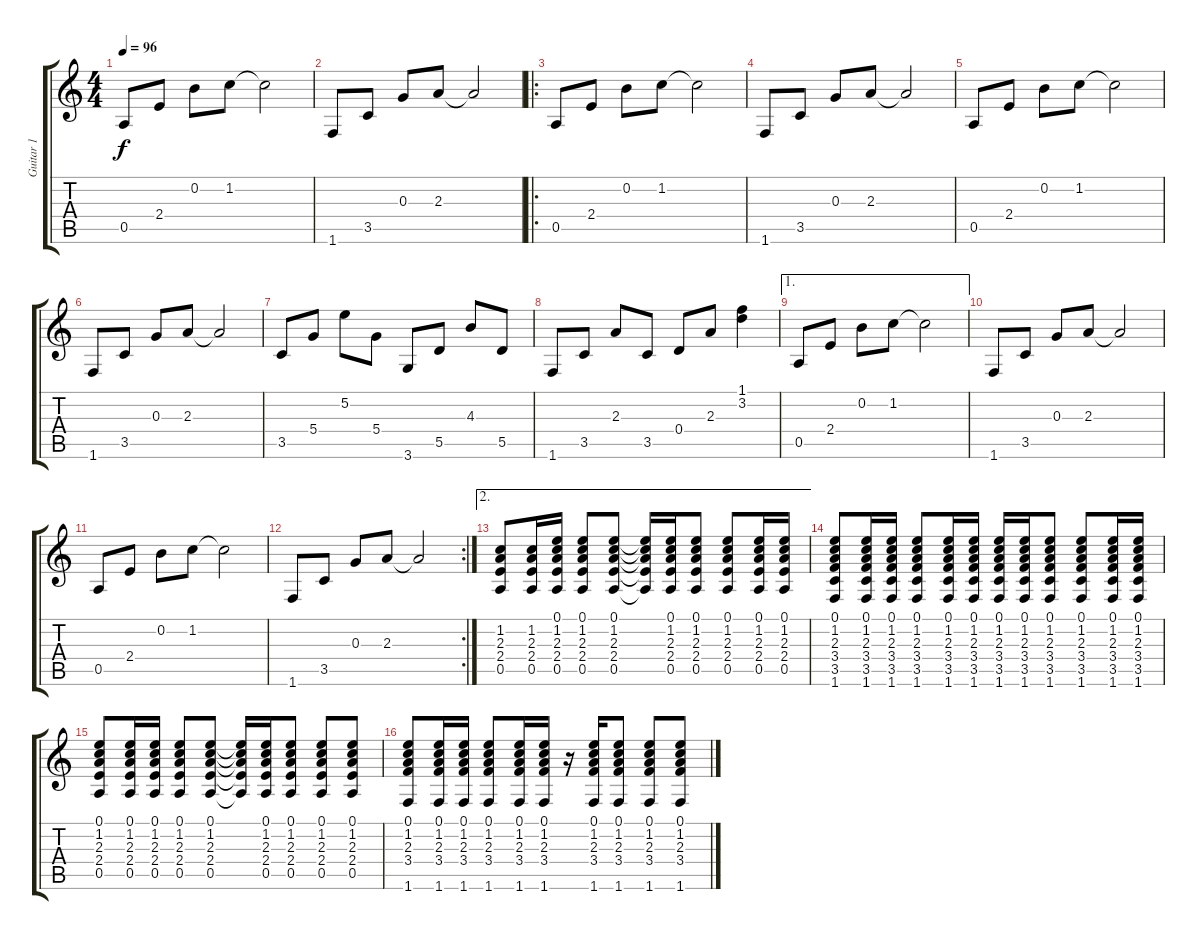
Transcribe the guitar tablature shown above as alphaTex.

\track ("Guitar 1" "Guitar 1") {instrument electricguitarclean}
\staff {score tabs}
\tuning (E4 B3 G3 D3 A2 E2) {hide}
\ts (4 4)
\tempo 96
\clef g2
\ks c
0.5.8{dy f} 2.4.8 0.2.8 1.2.8 1.2{t}.2 |
1.6.8 3.5.8 0.3.8 2.3.8 2.3{t}.2 |
\ro
0.5.8 2.4.8 0.2.8 1.2.8 1.2{t}.2 |
1.6.8 3.5.8 0.3.8 2.3.8 2.3{t}.2 |
0.5.8 2.4.8 0.2.8 1.2.8 1.2{t}.2 |
1.6.8 3.5.8 0.3.8 2.3.8 2.3{t}.2 |
3.5.8 5.4.8 5.2.8 5.4.8 3.6.8 5.5.8 4.3.8 5.5.8 |
1.6.8 3.5.8 2.3.8 3.5.8 0.4.8 2.3.8 (1.1 3.2).4 |
\ae 1
0.5.8 2.4.8 0.2.8 1.2.8 1.2{t}.2 |
1.6.8 3.5.8 0.3.8 2.3.8 2.3{t}.2 |
0.5.8 2.4.8 0.2.8 1.2.8 1.2{t}.2 |
\rc 2
1.6.8 3.5.8 0.3.8 2.3.8 2.3{t}.2 |
\ae 2
(1.2 2.3 2.4 0.5).8 (1.2 2.3 2.4 0.5).16 (0.1 1.2 2.3 2.4 0.5).16 (0.1 1.2 2.3 2.4 0.5).8 (0.1 1.2 2.3 2.4 0.5).8 (0.1{t} 1.2{t} 2.3{t} 2.4{t} 0.5{t}).16 (0.1 1.2 2.3 2.4 0.5).16 (0.1 1.2 2.3 2.4 0.5).8 (0.1 1.2 2.3 2.4 0.5).8 (0.1 1.2 2.3 2.4 0.5).16 (0.1 1.2 2.3 2.4 0.5).16 |
(0.1 1.2 2.3 3.4 3.5 1.6).8 (0.1 1.2 2.3 3.4 3.5 1.6).16 (0.1 1.2 2.3 3.4 3.5 1.6).16 (0.1 1.2 2.3 3.4 3.5 1.6).8 (0.1 1.2 2.3 3.4 3.5 1.6).16 (0.1 1.2 2.3 3.4 3.5 1.6).16 (0.1 1.2 2.3 3.4 3.5 1.6).16 (0.1 1.2 2.3 3.4 3.5 1.6).16 (0.1 1.2 2.3 3.4 3.5 1.6).8 (0.1 1.2 2.3 3.4 3.5 1.6).8 (0.1 1.2 2.3 3.4 3.5 1.6).16 (0.1 1.2 2.3 3.4 3.5 1.6).16 |
(0.1 1.2 2.3 2.4 0.5).8 (0.1 1.2 2.3 2.4 0.5).16 (0.1 1.2 2.3 2.4 0.5).16 (0.1 1.2 2.3 2.4 0.5).8 (0.1 1.2 2.3 2.4 0.5).8 (0.1{t} 1.2{t} 2.3{t} 2.4{t} 0.5{t}).16 (0.1 1.2 2.3 2.4 0.5).16 (0.1 1.2 2.3 2.4 0.5).8 (0.1 1.2 2.3 2.4 0.5).8 (0.1 1.2 2.3 2.4 0.5).8 |
(0.1 1.2 2.3 3.4 1.6).8 (0.1 1.2 2.3 3.4 1.6).16 (0.1 1.2 2.3 3.4 1.6).16 (0.1 1.2 2.3 3.4 1.6).8 (0.1 1.2 2.3 3.4 1.6).16 (0.1 1.2 2.3 3.4 1.6).16 r.16 (0.1 1.2 2.3 3.4 1.6).16 (0.1 1.2 2.3 3.4 1.6).8 (0.1 1.2 2.3 3.4 1.6).8 (0.1 1.2 2.3 3.4 1.6).8
